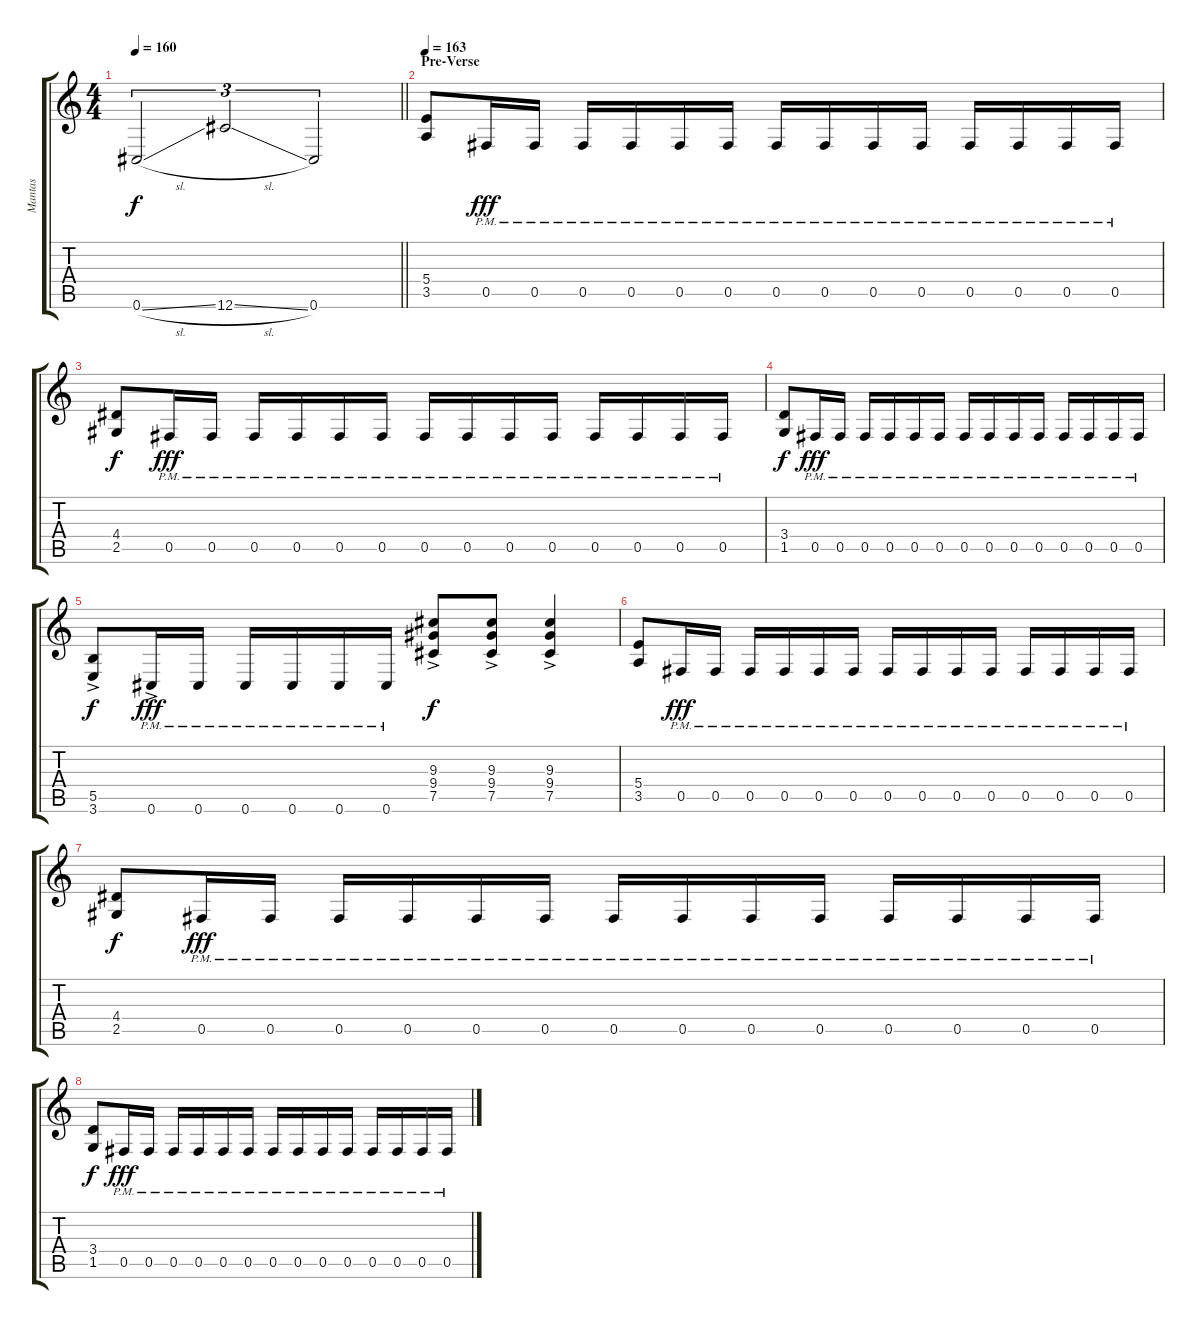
\track ("Mantas" "Mantas") {instrument distortionguitar}
\staff {score tabs}
\tuning (Db4 Ab3 E3 B2 Gb2 Db2) {hide}
\ts (4 4)
\tempo 160
\clef g2
\barLineRight lightlight
\ks c
0.6{sl}.2{tu (3 2) dy f} 12.6{sl}.2{tu (3 2)} 0.6.2{tu (3 2)} |
\section ("" "Pre-Verse")
\tempo 163
(5.4 3.5).8 0.5{pm}.16{dy fff} 0.5{pm}.16 0.5{pm}.16 0.5{pm}.16 0.5{pm}.16 0.5{pm}.16 0.5{pm}.16 0.5{pm}.16 0.5{pm}.16 0.5{pm}.16 0.5{pm}.16 0.5{pm}.16 0.5{pm}.16 0.5{pm}.16 |
(4.4 2.5).8{dy f} 0.5{pm}.16{dy fff} 0.5{pm}.16 0.5{pm}.16 0.5{pm}.16 0.5{pm}.16 0.5{pm}.16 0.5{pm}.16 0.5{pm}.16 0.5{pm}.16 0.5{pm}.16 0.5{pm}.16 0.5{pm}.16 0.5{pm}.16 0.5{pm}.16 |
(3.4 1.5).8{dy f} 0.5{pm}.16{dy fff} 0.5{pm}.16 0.5{pm}.16 0.5{pm}.16 0.5{pm}.16 0.5{pm}.16 0.5{pm}.16 0.5{pm}.16 0.5{pm}.16 0.5{pm}.16 0.5{pm}.16 0.5{pm}.16 0.5{pm}.16 0.5{pm}.16 |
(5.5{ac} 3.6{ac}).8{dy f} 0.6{ac pm}.16{dy fff} 0.6{pm}.16 0.6{pm}.16 0.6{pm}.16 0.6{pm}.16 0.6{pm}.16 (9.3{ac} 9.4{ac} 7.5{ac}).8{dy f} (9.3{ac} 9.4{ac} 7.5{ac}).8 (9.3{ac} 9.4{ac} 7.5{ac}).4 |
(5.4 3.5).8 0.5{pm}.16{dy fff} 0.5{pm}.16 0.5{pm}.16 0.5{pm}.16 0.5{pm}.16 0.5{pm}.16 0.5{pm}.16 0.5{pm}.16 0.5{pm}.16 0.5{pm}.16 0.5{pm}.16 0.5{pm}.16 0.5{pm}.16 0.5{pm}.16 |
(4.4 2.5).8{dy f} 0.5{pm}.16{dy fff} 0.5{pm}.16 0.5{pm}.16 0.5{pm}.16 0.5{pm}.16 0.5{pm}.16 0.5{pm}.16 0.5{pm}.16 0.5{pm}.16 0.5{pm}.16 0.5{pm}.16 0.5{pm}.16 0.5{pm}.16 0.5{pm}.16 |
(3.4 1.5).8{dy f} 0.5{pm}.16{dy fff} 0.5{pm}.16 0.5{pm}.16 0.5{pm}.16 0.5{pm}.16 0.5{pm}.16 0.5{pm}.16 0.5{pm}.16 0.5{pm}.16 0.5{pm}.16 0.5{pm}.16 0.5{pm}.16 0.5{pm}.16 0.5{pm}.16
